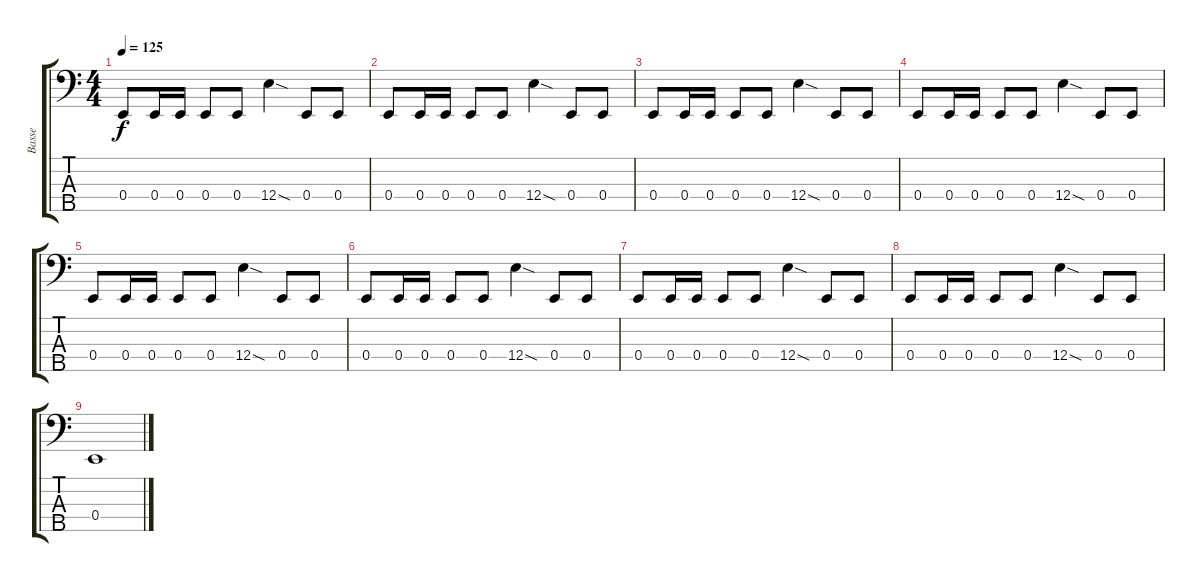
\track ("Basse" "Basse") {instrument electricbasspick}
\staff {score tabs}
\tuning (G2 D2 A1 E1 B0) {hide}
\ts (4 4)
\tempo 125
\clef f4
\ks c
0.4.8{dy f} 0.4.16 0.4.16 0.4.8 0.4.8 12.4{sod}.4 0.4.8 0.4.8 |
0.4.8 0.4.16 0.4.16 0.4.8 0.4.8 12.4{sod}.4 0.4.8 0.4.8 |
0.4.8 0.4.16 0.4.16 0.4.8 0.4.8 12.4{sod}.4 0.4.8 0.4.8 |
0.4.8 0.4.16 0.4.16 0.4.8 0.4.8 12.4{sod}.4 0.4.8 0.4.8 |
0.4.8 0.4.16 0.4.16 0.4.8 0.4.8 12.4{sod}.4 0.4.8 0.4.8 |
0.4.8 0.4.16 0.4.16 0.4.8 0.4.8 12.4{sod}.4 0.4.8 0.4.8 |
0.4.8 0.4.16 0.4.16 0.4.8 0.4.8 12.4{sod}.4 0.4.8 0.4.8 |
0.4.8 0.4.16 0.4.16 0.4.8 0.4.8 12.4{sod}.4 0.4.8 0.4.8 |
0.4.1
